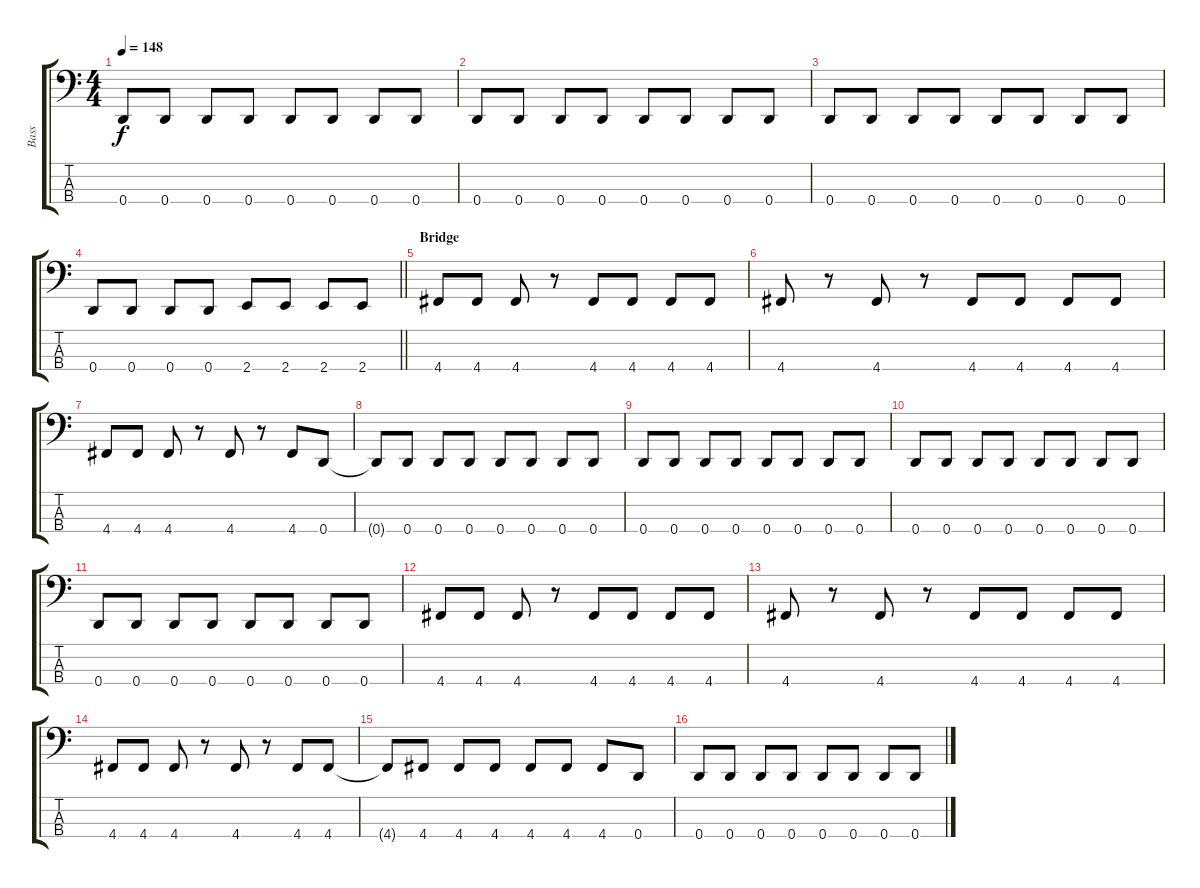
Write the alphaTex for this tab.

\track ("Bass" "Bass") {instrument electricbassfinger}
\staff {score tabs}
\tuning (G2 D2 A1 D1) {hide}
\ts (4 4)
\tempo 148
\clef f4
\ks c
0.4.8{dy f} 0.4.8 0.4.8 0.4.8 0.4.8 0.4.8 0.4.8 0.4.8 |
0.4.8 0.4.8 0.4.8 0.4.8 0.4.8 0.4.8 0.4.8 0.4.8 |
0.4.8 0.4.8 0.4.8 0.4.8 0.4.8 0.4.8 0.4.8 0.4.8 |
\barLineRight lightlight
0.4.8 0.4.8 0.4.8 0.4.8 2.4.8 2.4.8 2.4.8 2.4.8 |
\section ("" "Bridge")
4.4.8 4.4.8 4.4.8 r.8 4.4.8 4.4.8 4.4.8 4.4.8 |
4.4.8 r.8 4.4.8 r.8 4.4.8 4.4.8 4.4.8 4.4.8 |
4.4.8 4.4.8 4.4.8 r.8 4.4.8 r.8 4.4.8 0.4.8 |
0.4{t}.8 0.4.8 0.4.8 0.4.8 0.4.8 0.4.8 0.4.8 0.4.8 |
0.4.8 0.4.8 0.4.8 0.4.8 0.4.8 0.4.8 0.4.8 0.4.8 |
0.4.8 0.4.8 0.4.8 0.4.8 0.4.8 0.4.8 0.4.8 0.4.8 |
0.4.8 0.4.8 0.4.8 0.4.8 0.4.8 0.4.8 0.4.8 0.4.8 |
4.4.8 4.4.8 4.4.8 r.8 4.4.8 4.4.8 4.4.8 4.4.8 |
4.4.8 r.8 4.4.8 r.8 4.4.8 4.4.8 4.4.8 4.4.8 |
4.4.8 4.4.8 4.4.8 r.8 4.4.8 r.8 4.4.8 4.4.8 |
4.4{t}.8 4.4.8 4.4.8 4.4.8 4.4.8 4.4.8 4.4.8 0.4.8 |
0.4.8 0.4.8 0.4.8 0.4.8 0.4.8 0.4.8 0.4.8 0.4.8
